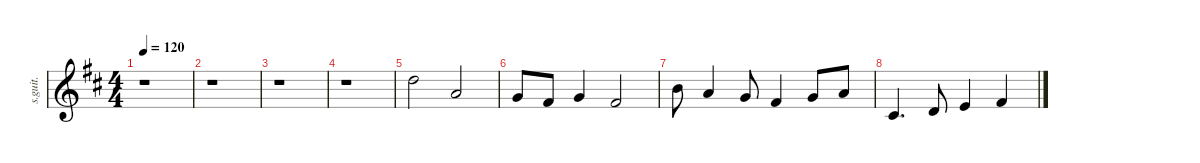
\defaultSystemsLayout 4
\hideDynamics
\bracketExtendMode nobrackets
\otherSystemsTrackNameOrientation horizontal
\track ("Steel Guitar" "s.guit.") {instrument acousticguitarsteel}
\staff {score}
\tuning (E4 B3 G3 D3 A2 E2)
\ts (4 4)
\tempo 120
\clef g2
\ks d
r.1{dy mf instrument acousticguitarsteel beam Down} |
r.1{beam Down} |
r.1{beam Down} |
r.1{beam Down} |
-2.1{acc forcenatural}.2{beam Down} -7.1{acc forcenatural}.2{beam Up} |
-9.1{acc forcenatural}.8{beam Up} -10.1{acc #}.8{beam Up} -9.1{acc forcenatural}.4{beam Up} -10.1{acc #}.2{beam Up} |
-5.1{acc forcenatural}.8{beam Down} -7.1{acc forcenatural}.4{beam Up} -9.1{acc forcenatural}.8{beam Up} -10.1{acc #}.4{beam Up} -9.1{acc forcenatural}.8{beam Up} -7.1{acc forcenatural}.8{beam Up} |
-15.1{acc #}.4{d beam Up} -14.1{acc forcenatural}.8{beam Up} -12.1{acc forcenatural}.4{beam Up} -10.1{acc #}.4{beam Up}
